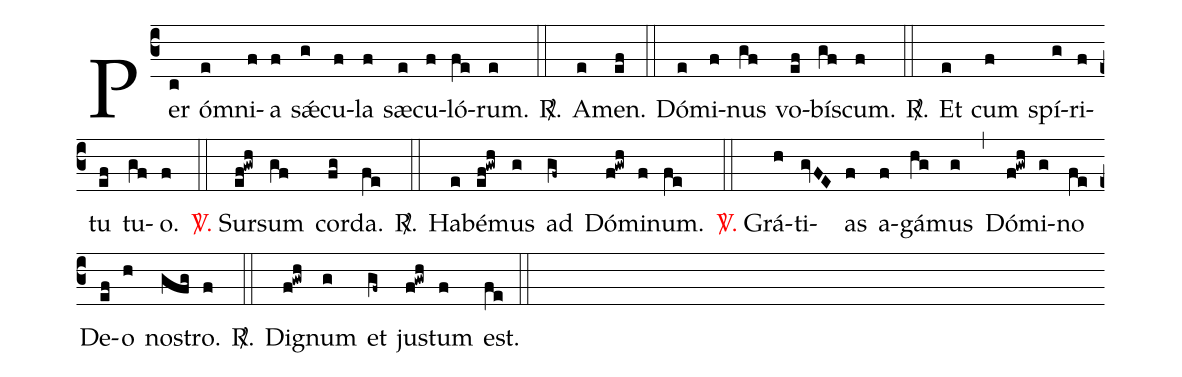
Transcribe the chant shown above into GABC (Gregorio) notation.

%%
(c3) Per(c) ó(e)mni(f)a(f) s<sp>'ae</sp>(g)cu(f)la(f) sæ(e)cu(f)ló(fe)rum.(e) <sp>R/</sp>.(::) A(e)men.(ef) (::) Dó(e)mi(f)nus(gf) vo(ef)bí(gf)scum.(f) <sp>R/</sp>.(::) Et(e) cum(f) spí(g)ri(f)tu(ef) tu(gf)o.(f) (::) <v>\red{\Vbar.}</v> Sur(ef!gwh)sum(gf) cor(fg)da.(fe) <sp>R/</sp>.(::) Ha(e)bé(ef!gwh)mus(g) ad(gf~) Dó(f!gwh)mi(f)num.(fe) (::) <v>\red{\Vbar.}</v> Grá(h)ti(gvFE)as(f) a(f)gá(hg)mus(g) (,) Dó(f!gwh)mi(g)no(fe) De(ef)o(h) no(gfg)stro.(f) <sp>R/</sp>.(::) Di(f!gwh)gnum(g) et(gf~) ju(f!gwh)stum(f) est.(fe) (::)
